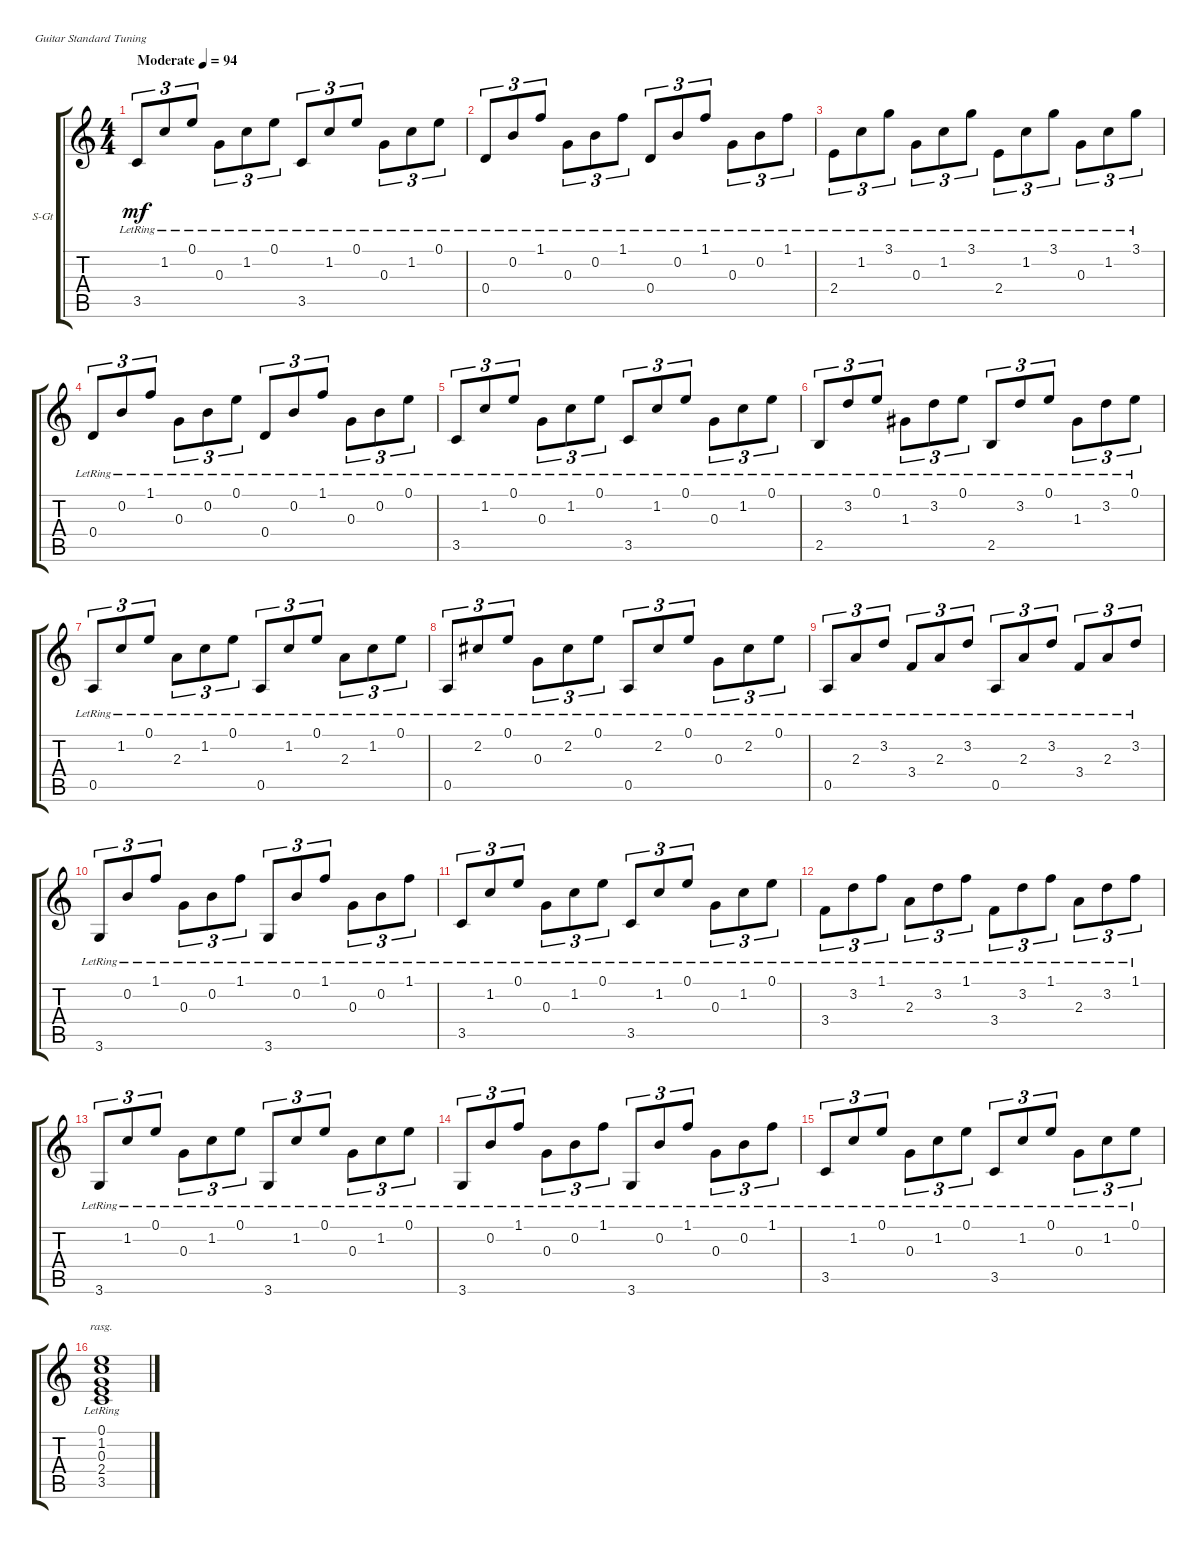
\bracketExtendMode groupsimilarinstruments
\firstSystemTrackNameOrientation horizontal
\otherSystemsTrackNameOrientation horizontal
\track ("Track 1" "S-Gt") {instrument acousticguitarsteel}
\staff {score tabs}
\tuning (E4 B3 G3 D3 A2 E2)
\ts (4 4)
\beaming (8 2 2 2 2)
\tempo (94 "Moderate")
\clef g2
\ks c
3.5{lr}.8{tu (3 2) dy mf instrument acousticguitarsteel} 1.2{lr}.8{tu (3 2)} 0.1{lr}.8{tu (3 2)} 0.3{lr}.8{tu (3 2)} 1.2{lr}.8{tu (3 2)} 0.1{lr}.8{tu (3 2)} 3.5{lr}.8{tu (3 2)} 1.2{lr}.8{tu (3 2)} 0.1{lr}.8{tu (3 2)} 0.3{lr}.8{tu (3 2)} 1.2{lr}.8{tu (3 2)} 0.1{lr}.8{tu (3 2)} |
0.4{lr}.8{tu (3 2)} 0.2{lr}.8{tu (3 2)} 1.1{lr}.8{tu (3 2)} 0.3{lr}.8{tu (3 2)} 0.2{lr}.8{tu (3 2)} 1.1{lr}.8{tu (3 2)} 0.4{lr}.8{tu (3 2)} 0.2{lr}.8{tu (3 2)} 1.1{lr}.8{tu (3 2)} 0.3{lr}.8{tu (3 2)} 0.2{lr}.8{tu (3 2)} 1.1{lr}.8{tu (3 2)} |
2.4{lr}.8{tu (3 2)} 1.2{lr}.8{tu (3 2)} 3.1{lr}.8{tu (3 2)} 0.3{lr}.8{tu (3 2)} 1.2{lr}.8{tu (3 2)} 3.1{lr}.8{tu (3 2)} 2.4{lr}.8{tu (3 2)} 1.2{lr}.8{tu (3 2)} 3.1{lr}.8{tu (3 2)} 0.3{lr}.8{tu (3 2)} 1.2{lr}.8{tu (3 2)} 3.1{lr}.8{tu (3 2)} |
0.4{lr}.8{tu (3 2)} 0.2{lr}.8{tu (3 2)} 1.1{lr}.8{tu (3 2)} 0.3{lr}.8{tu (3 2)} 0.2{lr}.8{tu (3 2)} 0.1{lr}.8{tu (3 2)} 0.4{lr}.8{tu (3 2)} 0.2{lr}.8{tu (3 2)} 1.1{lr}.8{tu (3 2)} 0.3{lr}.8{tu (3 2)} 0.2{lr}.8{tu (3 2)} 0.1{lr}.8{tu (3 2)} |
3.5{lr}.8{tu (3 2)} 1.2{lr}.8{tu (3 2)} 0.1{lr}.8{tu (3 2)} 0.3{lr}.8{tu (3 2)} 1.2{lr}.8{tu (3 2)} 0.1{lr}.8{tu (3 2)} 3.5{lr}.8{tu (3 2)} 1.2{lr}.8{tu (3 2)} 0.1{lr}.8{tu (3 2)} 0.3{lr}.8{tu (3 2)} 1.2{lr}.8{tu (3 2)} 0.1{lr}.8{tu (3 2)} |
2.5{lr}.8{tu (3 2)} 3.2{lr}.8{tu (3 2)} 0.1{lr}.8{tu (3 2)} 1.3{lr}.8{tu (3 2)} 3.2{lr}.8{tu (3 2)} 0.1{lr}.8{tu (3 2)} 2.5{lr}.8{tu (3 2)} 3.2{lr}.8{tu (3 2)} 0.1{lr}.8{tu (3 2)} 1.3{lr}.8{tu (3 2)} 3.2{lr}.8{tu (3 2)} 0.1{lr}.8{tu (3 2)} |
0.5{lr}.8{tu (3 2)} 1.2{lr}.8{tu (3 2)} 0.1{lr}.8{tu (3 2)} 2.3{lr}.8{tu (3 2)} 1.2{lr}.8{tu (3 2)} 0.1{lr}.8{tu (3 2)} 0.5{lr}.8{tu (3 2)} 1.2{lr}.8{tu (3 2)} 0.1{lr}.8{tu (3 2)} 2.3{lr}.8{tu (3 2)} 1.2{lr}.8{tu (3 2)} 0.1{lr}.8{tu (3 2)} |
0.5{lr}.8{tu (3 2)} 2.2{lr}.8{tu (3 2)} 0.1{lr}.8{tu (3 2)} 0.3{lr}.8{tu (3 2)} 2.2{lr}.8{tu (3 2)} 0.1{lr}.8{tu (3 2)} 0.5{lr}.8{tu (3 2)} 2.2{lr}.8{tu (3 2)} 0.1{lr}.8{tu (3 2)} 0.3{lr}.8{tu (3 2)} 2.2{lr}.8{tu (3 2)} 0.1{lr}.8{tu (3 2)} |
0.5{lr}.8{tu (3 2)} 2.3{lr}.8{tu (3 2)} 3.2{lr}.8{tu (3 2)} 3.4{lr}.8{tu (3 2)} 2.3{lr}.8{tu (3 2)} 3.2{lr}.8{tu (3 2)} 0.5{lr}.8{tu (3 2)} 2.3{lr}.8{tu (3 2)} 3.2{lr}.8{tu (3 2)} 3.4{lr}.8{tu (3 2)} 2.3{lr}.8{tu (3 2)} 3.2{lr}.8{tu (3 2)} |
3.6{lr}.8{tu (3 2)} 0.2{lr}.8{tu (3 2)} 1.1{lr}.8{tu (3 2)} 0.3{lr}.8{tu (3 2)} 0.2{lr}.8{tu (3 2)} 1.1{lr}.8{tu (3 2)} 3.6{lr}.8{tu (3 2)} 0.2{lr}.8{tu (3 2)} 1.1{lr}.8{tu (3 2)} 0.3{lr}.8{tu (3 2)} 0.2{lr}.8{tu (3 2)} 1.1{lr}.8{tu (3 2)} |
3.5{lr}.8{tu (3 2)} 1.2{lr}.8{tu (3 2)} 0.1{lr}.8{tu (3 2)} 0.3{lr}.8{tu (3 2)} 1.2{lr}.8{tu (3 2)} 0.1{lr}.8{tu (3 2)} 3.5{lr}.8{tu (3 2)} 1.2{lr}.8{tu (3 2)} 0.1{lr}.8{tu (3 2)} 0.3{lr}.8{tu (3 2)} 1.2{lr}.8{tu (3 2)} 0.1{lr}.8{tu (3 2)} |
3.4{lr}.8{tu (3 2)} 3.2{lr}.8{tu (3 2)} 1.1{lr}.8{tu (3 2)} 2.3{lr}.8{tu (3 2)} 3.2{lr}.8{tu (3 2)} 1.1{lr}.8{tu (3 2)} 3.4{lr}.8{tu (3 2)} 3.2{lr}.8{tu (3 2)} 1.1{lr}.8{tu (3 2)} 2.3{lr}.8{tu (3 2)} 3.2{lr}.8{tu (3 2)} 1.1{lr}.8{tu (3 2)} |
3.6{lr}.8{tu (3 2)} 1.2{lr}.8{tu (3 2)} 0.1{lr}.8{tu (3 2)} 0.3{lr}.8{tu (3 2)} 1.2{lr}.8{tu (3 2)} 0.1{lr}.8{tu (3 2)} 3.6{lr}.8{tu (3 2)} 1.2{lr}.8{tu (3 2)} 0.1{lr}.8{tu (3 2)} 0.3{lr}.8{tu (3 2)} 1.2{lr}.8{tu (3 2)} 0.1{lr}.8{tu (3 2)} |
3.6{lr}.8{tu (3 2)} 0.2{lr}.8{tu (3 2)} 1.1{lr}.8{tu (3 2)} 0.3{lr}.8{tu (3 2)} 0.2{lr}.8{tu (3 2)} 1.1{lr}.8{tu (3 2)} 3.6{lr}.8{tu (3 2)} 0.2{lr}.8{tu (3 2)} 1.1{lr}.8{tu (3 2)} 0.3{lr}.8{tu (3 2)} 0.2{lr}.8{tu (3 2)} 1.1{lr}.8{tu (3 2)} |
3.5{lr}.8{tu (3 2)} 1.2{lr}.8{tu (3 2)} 0.1{lr}.8{tu (3 2)} 0.3{lr}.8{tu (3 2)} 1.2{lr}.8{tu (3 2)} 0.1{lr}.8{tu (3 2)} 3.5{lr}.8{tu (3 2)} 1.2{lr}.8{tu (3 2)} 0.1{lr}.8{tu (3 2)} 0.3{lr}.8{tu (3 2)} 1.2{lr}.8{tu (3 2)} 0.1{lr}.8{tu (3 2)} |
(0.1{lr} 1.2{lr} 0.3{lr} 2.4{lr} 3.5{lr}).1{rasg amianapaest}
